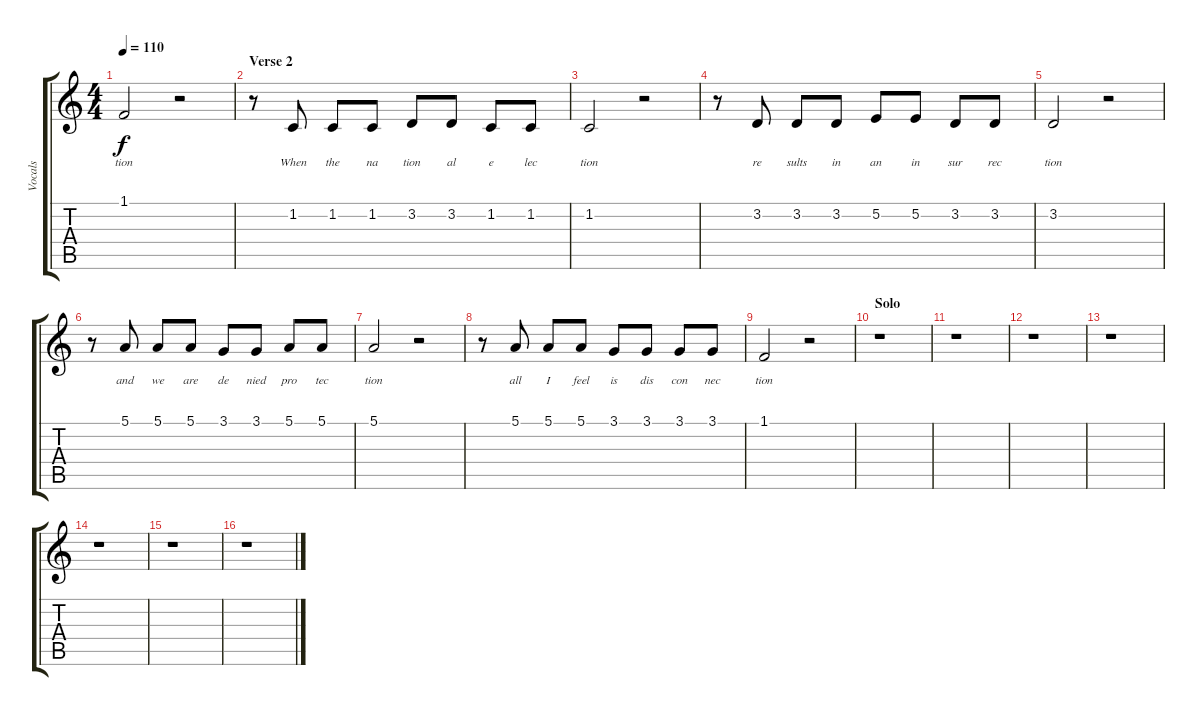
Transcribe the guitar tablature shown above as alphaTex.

\track ("Vocals" "Vocals") {instrument lead6voice}
\staff {score tabs}
\tuning (E4 B3 G3 D3 A2 E2) {hide}
\ts (4 4)
\tempo 110
\clef g2
\ks c
1.1.2{lyrics (0 "tion") lyrics (1 "") lyrics (2 "") lyrics (3 "") lyrics (4 "") dy f} r.2 |
\section ("" "Verse 2")
r.8 1.2.8{lyrics (0 "When") lyrics (1 "") lyrics (2 "") lyrics (3 "") lyrics (4 "")} 1.2.8{lyrics (0 "the") lyrics (1 "") lyrics (2 "") lyrics (3 "") lyrics (4 "")} 1.2.8{lyrics (0 "na") lyrics (1 "") lyrics (2 "") lyrics (3 "") lyrics (4 "")} 3.2.8{lyrics (0 "tion") lyrics (1 "") lyrics (2 "") lyrics (3 "") lyrics (4 "")} 3.2.8{lyrics (0 "al") lyrics (1 "") lyrics (2 "") lyrics (3 "") lyrics (4 "")} 1.2.8{lyrics (0 "e") lyrics (1 "") lyrics (2 "") lyrics (3 "") lyrics (4 "")} 1.2.8{lyrics (0 "lec") lyrics (1 "") lyrics (2 "") lyrics (3 "") lyrics (4 "")} |
1.2.2{lyrics (0 "tion") lyrics (1 "") lyrics (2 "") lyrics (3 "") lyrics (4 "")} r.2 |
r.8 3.2.8{lyrics (0 "re") lyrics (1 "") lyrics (2 "") lyrics (3 "") lyrics (4 "")} 3.2.8{lyrics (0 "sults") lyrics (1 "") lyrics (2 "") lyrics (3 "") lyrics (4 "")} 3.2.8{lyrics (0 "in") lyrics (1 "") lyrics (2 "") lyrics (3 "") lyrics (4 "")} 5.2.8{lyrics (0 "an") lyrics (1 "") lyrics (2 "") lyrics (3 "") lyrics (4 "")} 5.2.8{lyrics (0 "in") lyrics (1 "") lyrics (2 "") lyrics (3 "") lyrics (4 "")} 3.2.8{lyrics (0 "sur") lyrics (1 "") lyrics (2 "") lyrics (3 "") lyrics (4 "")} 3.2.8{lyrics (0 "rec") lyrics (1 "") lyrics (2 "") lyrics (3 "") lyrics (4 "")} |
3.2.2{lyrics (0 "tion") lyrics (1 "") lyrics (2 "") lyrics (3 "") lyrics (4 "")} r.2 |
r.8 5.1.8{lyrics (0 "and") lyrics (1 "") lyrics (2 "") lyrics (3 "") lyrics (4 "")} 5.1.8{lyrics (0 "we") lyrics (1 "") lyrics (2 "") lyrics (3 "") lyrics (4 "")} 5.1.8{lyrics (0 "are") lyrics (1 "") lyrics (2 "") lyrics (3 "") lyrics (4 "")} 3.1.8{lyrics (0 "de") lyrics (1 "") lyrics (2 "") lyrics (3 "") lyrics (4 "")} 3.1.8{lyrics (0 "nied") lyrics (1 "") lyrics (2 "") lyrics (3 "") lyrics (4 "")} 5.1.8{lyrics (0 "pro") lyrics (1 "") lyrics (2 "") lyrics (3 "") lyrics (4 "")} 5.1.8{lyrics (0 "tec") lyrics (1 "") lyrics (2 "") lyrics (3 "") lyrics (4 "")} |
5.1.2{lyrics (0 "tion") lyrics (1 "") lyrics (2 "") lyrics (3 "") lyrics (4 "")} r.2 |
r.8 5.1.8{lyrics (0 "all") lyrics (1 "") lyrics (2 "") lyrics (3 "") lyrics (4 "")} 5.1.8{lyrics (0 "I") lyrics (1 "") lyrics (2 "") lyrics (3 "") lyrics (4 "")} 5.1.8{lyrics (0 "feel") lyrics (1 "") lyrics (2 "") lyrics (3 "") lyrics (4 "")} 3.1.8{lyrics (0 "is") lyrics (1 "") lyrics (2 "") lyrics (3 "") lyrics (4 "")} 3.1.8{lyrics (0 "dis") lyrics (1 "") lyrics (2 "") lyrics (3 "") lyrics (4 "")} 3.1.8{lyrics (0 "con") lyrics (1 "") lyrics (2 "") lyrics (3 "") lyrics (4 "")} 3.1.8{lyrics (0 "nec") lyrics (1 "") lyrics (2 "") lyrics (3 "") lyrics (4 "")} |
1.1.2{lyrics (0 "tion") lyrics (1 "") lyrics (2 "") lyrics (3 "") lyrics (4 "")} r.2 |
\section ("" "Solo")
r.1 |
r.1 |
r.1 |
r.1 |
r.1 |
r.1 |
r.1
